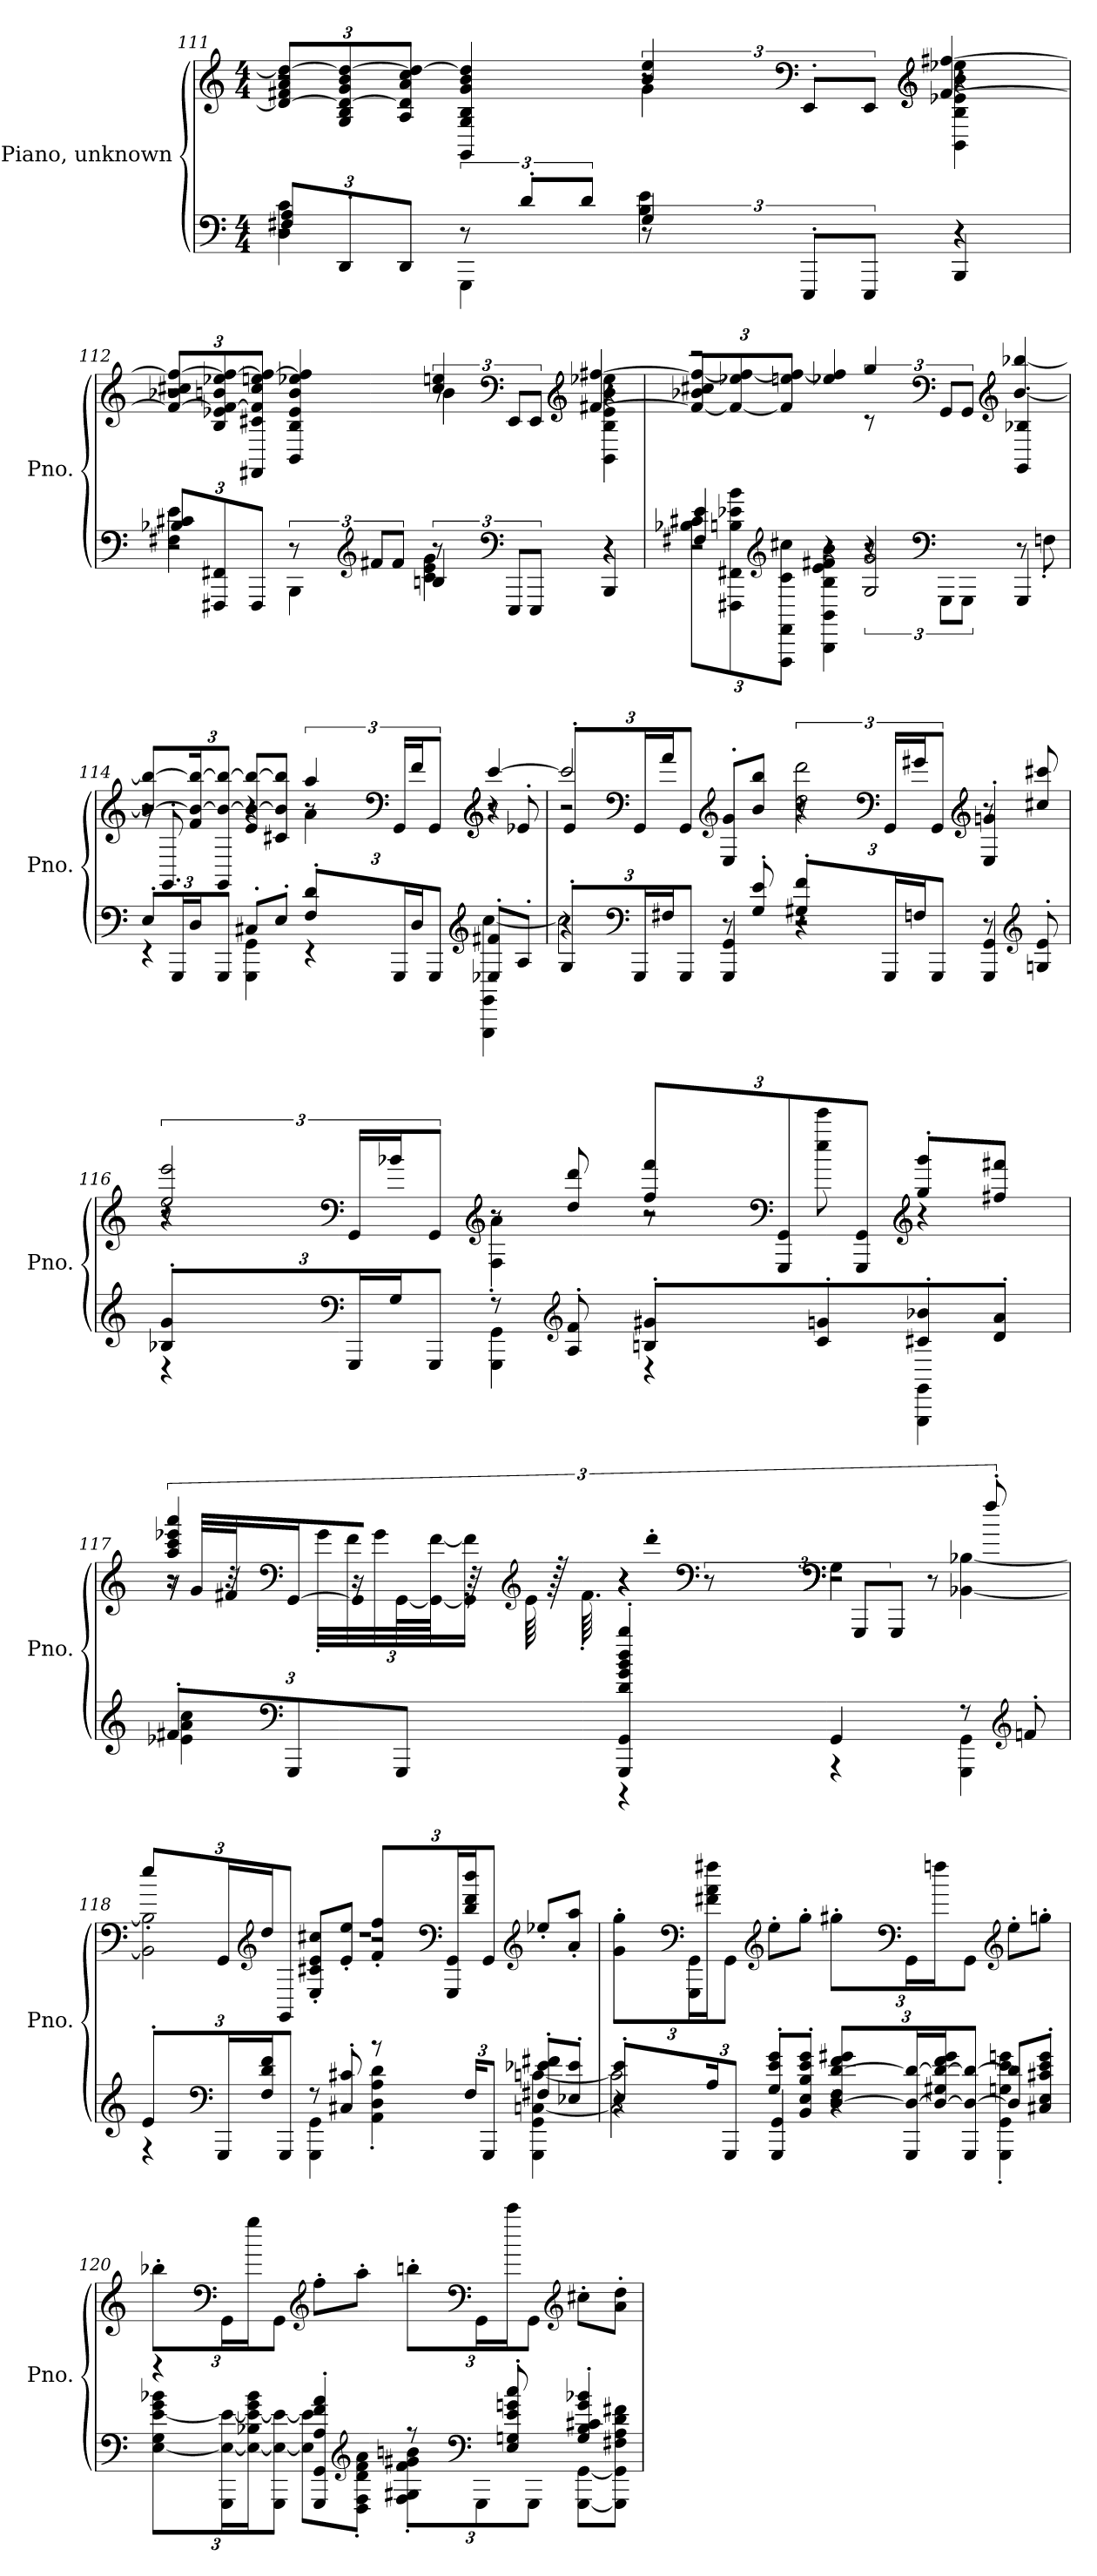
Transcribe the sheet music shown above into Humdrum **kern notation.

**kern	**kern
*part1	*part1
*staff2	*staff1
*I"Piano, unknown	*
*I'Pno.	*
!!LO:LB:g=z
*clefF4	*clefG2
*k[]	*k[]
*M4/4	*M4/4
=111	=111
*^	*^
*	*^	*	*^
*	*	*Xbrackettup	*	*	*Xbrackettup
2r	4D\ 4c\	12F#X/ 12A/L	2r	2r	12d/_ 12f#X/ 12a/ 12dd/_L
.	.	12DD'/	.	.	12G/ 12B/ 12d/_ 12g/ 12b/ 12dd/_
.	.	12DD/J	.	.	12A/ 12d/] 12a/ 12cc/ 12dd/_J
*	*	*brackettup	*	*	*
.	4GGG\	12r	.	.	4GG/ 4G/ 4B/ 4g/ 4b/ 4dd/]
.	.	12d'/L	.	.	.
.	.	12d/J	.	.	.
*	*	*	*	*	*brackettup
4G/	4B\ 4e\	12r	4b/ 4ee/	4g\	12r
*	*	*	*clefF4	*	*
.	.	12EEE'/L	.	.	12EE'/L
.	.	12EEE/J	.	.	12EE/J
*	*	*	*clefG2	*	*
4r	4r	4BBB/	4r	4BB\ 4B\ 4e-X\ 4b\ 4ee-X\	[4f#/ [4ff#X/
!!LO:LB:g=z	!!	!!
=112	=112	=112	=112	=112	=112
*	*	*Xbrackettup	*	*	*Xbrackettup
2r	4F#X\ 4e\	12B-X/ 12c#X/L	2r	2r	12f#/_ 12b-X/ 12cc#X/ 12ff#/_L
.	.	12FFF#X/ 12FF#X/	.	.	12B/ 12e-X/ 12f#/_ 12bn/ 12ee-X/ 12ff#/_
.	.	12FFF#/J	.	.	12FF#X/ 12c#X/ 12f#/] 12cc#/ 12een/ 12ff#/_J
*	*	*brackettup	*	*	*
.	4BBB\	12r	.	.	4BB/ 4B/ 4e-/ 4b/ 4ee-X/ 4ff#/]
*clefG2	*	*	*	*	*
.	.	12f#X/L	.	.	.
.	.	12f#/J	.	.	.
*	*	*	*	*	*brackettup
4Bn/	4c#\ 4e\ 4g\	12r	4cc#/ 4een/	4b\	12r
*clefF4	*	*	*clefF4	*	*
.	.	12EEE/L	.	.	12EE/L
.	.	12EEE/J	.	.	12EE/J
*	*	*	*clefG2	*	*
4r	4r	4BBB/	4r	4BB\ 4B\ 4e-\ 4b\ 4ee-X\	[4f#X/ [4ff#X/
*	*	*	*	*v	*v
!!LO:LB:g=z
=113	=113	=113	=113	=113
*	*Xbrackettup	*	*	*Xbrackettup
2r	12B-X\ 12c#X\L	4F#X/ 4e/	2r	12f#/_ 12b-X/ 12cc#X/ 12ff#/_L
.	12FFF#X\ 12FF#X\ 12Bn\ 12e-X\ 12b\	.	.	12f#/_ 12ee-X/ 12ff#/_
*clefG2	*	*	*	*
.	12FFF#\ 12FF#\ 12c#\ 12cc#X\J	.	.	12f#/] 12een/ 12ff#/_J
.	4BBB\ 4BB\ 4B\ 4e-\ 4f#X\ 4b\	4r	.	4ee-X/ 4ff#/]
*	*brackettup	*	*	*brackettup
2G/ 2g/	12r	4r	4gg/	12r
*clefF4	*	*	*clefF4	*
.	12GGG\L	.	.	12GG/L
.	12GGG\J	.	.	12GG/J
*	*	*	*clefG2	*
.	8r	4GGG/	4GG/' 4B-X/'	[4b-/ [4bb-X/
.	8Fn'\	.	.	.
*v	*v	*v	*	*
*	*v	*v
=114	=114
*Xbrackettup	*
*^	*^
*	*	*	*^
12E'/L	4r	16r	2r	8b-/_ 8bb-/_L
.	.	8.GG'/	.	.
24GGG/L	.	.	.	.
*	*	*	*	*Xbrackettup
24D/J	.	.	.	24f/ 24b-/_ 24bb-/_K
12GGG/J	.	.	.	12GG/ 12b-/_ 12bb-/_J
8C#X'/L	4GGG\ 4GG\	4r	.	8e/ 8b-/_ 8bb-/_L
8E'/J	.	.	.	8c#X/ 8b-/] 8bb-/]J
*	*	*	*	*brackettup
12F/' 12d/'L	4r	4aa/	4a\	12r
*	*	*clefF4	*	*
24GGG/L	.	.	.	24GG/LL
24D/J	.	.	.	24f/J
12GGG/J	.	.	.	12GG/J
*clefG2	*	*clefG2	*	*
8E-X/' 8f#X/'L	4GGG\ 4GG\ [4cc\	[4ccc/	4r	8r
8A'/J	.	.	.	8e-X'/
!!LO:PB:g=z	!!	!!
=115	=115	=115	=115	=115
*	*^	*	*	*
*	*	*	*	*	*Xbrackettup
12G'/L	2cc\]	4r	2ccc/]	2r	12e'/L
*clefF4	*	*	*clefF4	*	*
24GGG/L	.	.	.	.	24GG/L
24F#X/J	.	.	.	.	24a/J
12GGG/J	.	.	.	.	12GG/J
*	*	*	*clefG2	*	*
8r	.	4GGG/ 4GG/	.	.	8E/' 8g/'L
8G/' 8e/'	.	.	.	.	8b/ 8bb/J
*	*	*	*	*	*brackettup
12G#X/' 12f/'L	2r	4r	4r	2dd\ 2ddd\	12r
*	*	*	*clefF4	*	*
24GGG/L	.	.	.	.	24GG/LL
24Fn/J	.	.	.	.	24g#X/J
12GGG/J	.	.	.	.	12GG/J
*	*	*	*clefG2	*	*
8r	.	4GGG/ 4GG/	4E/' 4gn/'	.	8r
*clefG2	*	*	*	*	*
8Gn/' 8e/'	.	.	.	.	8cc#X/ 8ccc#X/
*	*v	*v	*	*	*
!!LO:LB:g=z	!!	!!
=116	=116	=116	=116	=116
12B-X/' 12g/'L	4r	2ee/ 2eee/	4r	12r
*clefF4	*	*clefF4	*	*
24GGG/L	.	.	.	24GG/LL
24G/J	.	.	.	24b-X/J
12GGG/J	.	.	.	12GG/J
*	*	*clefG2	*	*
8r	4GGG\ 4GG\	.	4F\' 4a\'	8r
*clefG2	*	*	*	*
8A/' 8f/'	.	.	.	8dd/ 8ddd/
*	*	*	*	*Xbrackettup
8Bn/' 8g#X/'L	4r	2r	8r	12ff/ 12fff/L
*	*	*clefF4	*	*
.	.	.	.	12GGG/ 12GG/
8c/' 8gn/'	.	.	8ee\ 8eee\	.
.	.	.	.	12GGG/ 12GG/J
*	*	*clefG2	*	*
8c#X/' 8b-X/'	4GGG\ 4GG\	.	4r	8gg/' 8ggg/'L
8d/' 8a/'J	.	.	.	8ff#X/ 8fff#X/J
!!LO:LB:g=z
=117	=117	=117	=117	=117
*	*	*	*	*brackettup
*	*	*	*	*^
12f#X'/L	4e-X\ 4a\ 4cc\	4aa/ 4ccc/ 4eee-X/ 4aaa/	8r	24r	16r
.	.	.	.	48g/LLL	.
.	.	.	.	48f#X/J	32r
*clefF4	*	*clefF4	*	*	*
12GGG/	.	.	.	[24GG/J	.
.	.	.	.	.	32g'\LLL
*	*	*	*	*	*Xbrackettup
.	.	.	16r	8GG/J]	48f#\
.	.	.	.	.	48g\
12GGG/J	.	.	.	.	[96GG\L
.	.	.	.	.	96GG\_ [96f#\JJ
.	.	.	64r	.	16GG\] 16f#\]JJ
*	*	*clefG2	*	*	*
.	.	.	64e\	.	.
.	.	.	128r	.	.
.	.	.	64.f#'\	.	.
4GGG/' 4GG/' 4d/' 4g/' 4b/' 4dd/' 4bb/'	4r	4r	4r	4ddd'/	4r
*	*	*clefF4	*	*	*
*	*	*	*	*brackettup	*
4GG/	4r	2r	2r	12r	4G\
.	.	.	.	12GGG/L	.
.	.	.	.	12GGG/J	.
8r	4GGG\ 4GG\	.	.	8r	[4BB-X\ [4B-X\
*clefG2	*	*	*	*	*
8fn'/	.	.	.	8ff'/	.
*	*	*	*v	*v	*v
!!LO:LB:g=z
=118	=118	=118	=118
*	*	*	*Xbrackettup
*	*	*	*^
12e'/L	4r	1r	12ee'/L	2BB-\] 2B-\]
*clefF4	*	*	*	*
24GGG/L	.	.	24GG/L	.
*	*	*clefG2	*	*
24F/ 24d/ 24f/J	.	.	24dd/J	.
12GGG/J	.	.	12GG/J	.
8r	4GGG\ 4GG\	.	8E/' 8c#X/' 8e/' 8cc#X/'L	.
8C#X/' 8c#X/'	.	.	8e/' 8ee/'J	.
8r	4AA\' 4D\' 4A\' 4d\'	.	12f/' 12ff/'L	2r
*	*	*clefF4	*	*
.	.	.	24GGG/ 24GG/L	.
24F/KL	.	.	24d/ 24f/ 24dd/J	.
12GGG/J	.	.	12GG/J	.
*	*	*clefG2	*	*
8F#X/' 8e-X/' 8f#X/'L	4GGG\ 4GG\ [4Cn\ [4cn\	.	8ee-X'/L	.
8E-X/' 8e-/'J	.	.	8a/' 8aa/'J	.
*	*	*v	*v	*v
!!LO:LB:g=z
=119	=119	=119
*	*^	*
8E/' 8e/'L	2C\] 2c\]	4r	12g\' 12gg\'L
*	*	*	*clefF4
.	.	.	24GGG\ 24GG\L
24A/K	.	.	24f#X\ 24a\ 24ff#X\J
12GGG/J	.	.	12GG\J
*	*	*	*clefG2
8G/' 8e/' 8g/'L	.	4GGG/ 4GG/	8ee'\L
8BB/' 8E/' 8B/' 8e/' 8g/'J	.	.	8gg'\J
[12D/ 12F/ [12d/ 12f/ 12g#X/L	4r	2r	12gg#X'\L
*	*	*	*clefF4
24GGG/ 24D/_ 24d/_L	.	.	24GG\L
24D/_ 24G#X/ 24d/_ 24f/ 24g#/J	.	.	24ffn\J
12GGG/ 12D/_ 12d/_J	.	.	12GG\J
*	*	*	*clefG2
8D/] 8d/]L	4GGG\' 4GG\' 4Gn\' 4e\' 4gn\'	.	8ee'\L
8C#X/' 8E/' 8c#X/' 8e/' 8g/'J	.	.	8ggn'\J
*	*v	*v	*
!!LO:LB:g=z
=120	=120	=120
4r	[12E\ 12G\ [12e\ 12g\ 12b-X\L	12bb-X'\L
*	*	*clefF4
.	24GGG\ 24E\_ 24e\_L	24GG\L
.	24E\_ 24B-X\ 24e\_ 24g\ 24b-\J	24gg\J
.	12GGG\ 12E\_ 12e\_J	12GG\J
*	*	*clefG2
4GGG/' 4GG/' 4A/' 4f/' 4a/'	8E\] 8e\]L	8ff'\L
*clefG2	*	*
.	8D\' 8F\' 8d\' 8f\' 8a\'J	8aa'\J
8r	12F\' 12G#X\' 12f\' 12g#X\' 12bn\'L	12bbn'\L
*clefF4	*	*clefF4
.	12GGG\	24GG\L
8E/' 8Gn/' 8e/' 8gn/' 8cc/'	.	24ccc\J
.	12GGG\J	12GG\J
*	*	*clefG2
4G/' 4B-/' 4c#X/' 4g/' 4b-X/'	[8GGG\ [8GG\L	8cc#X'\L
.	8GGG\] 8GG\] 8F#X\ 8A\ 8d\ 8f#X\J	8a\' 8dd\'J
*v	*v	*
=	=
*-	*-
